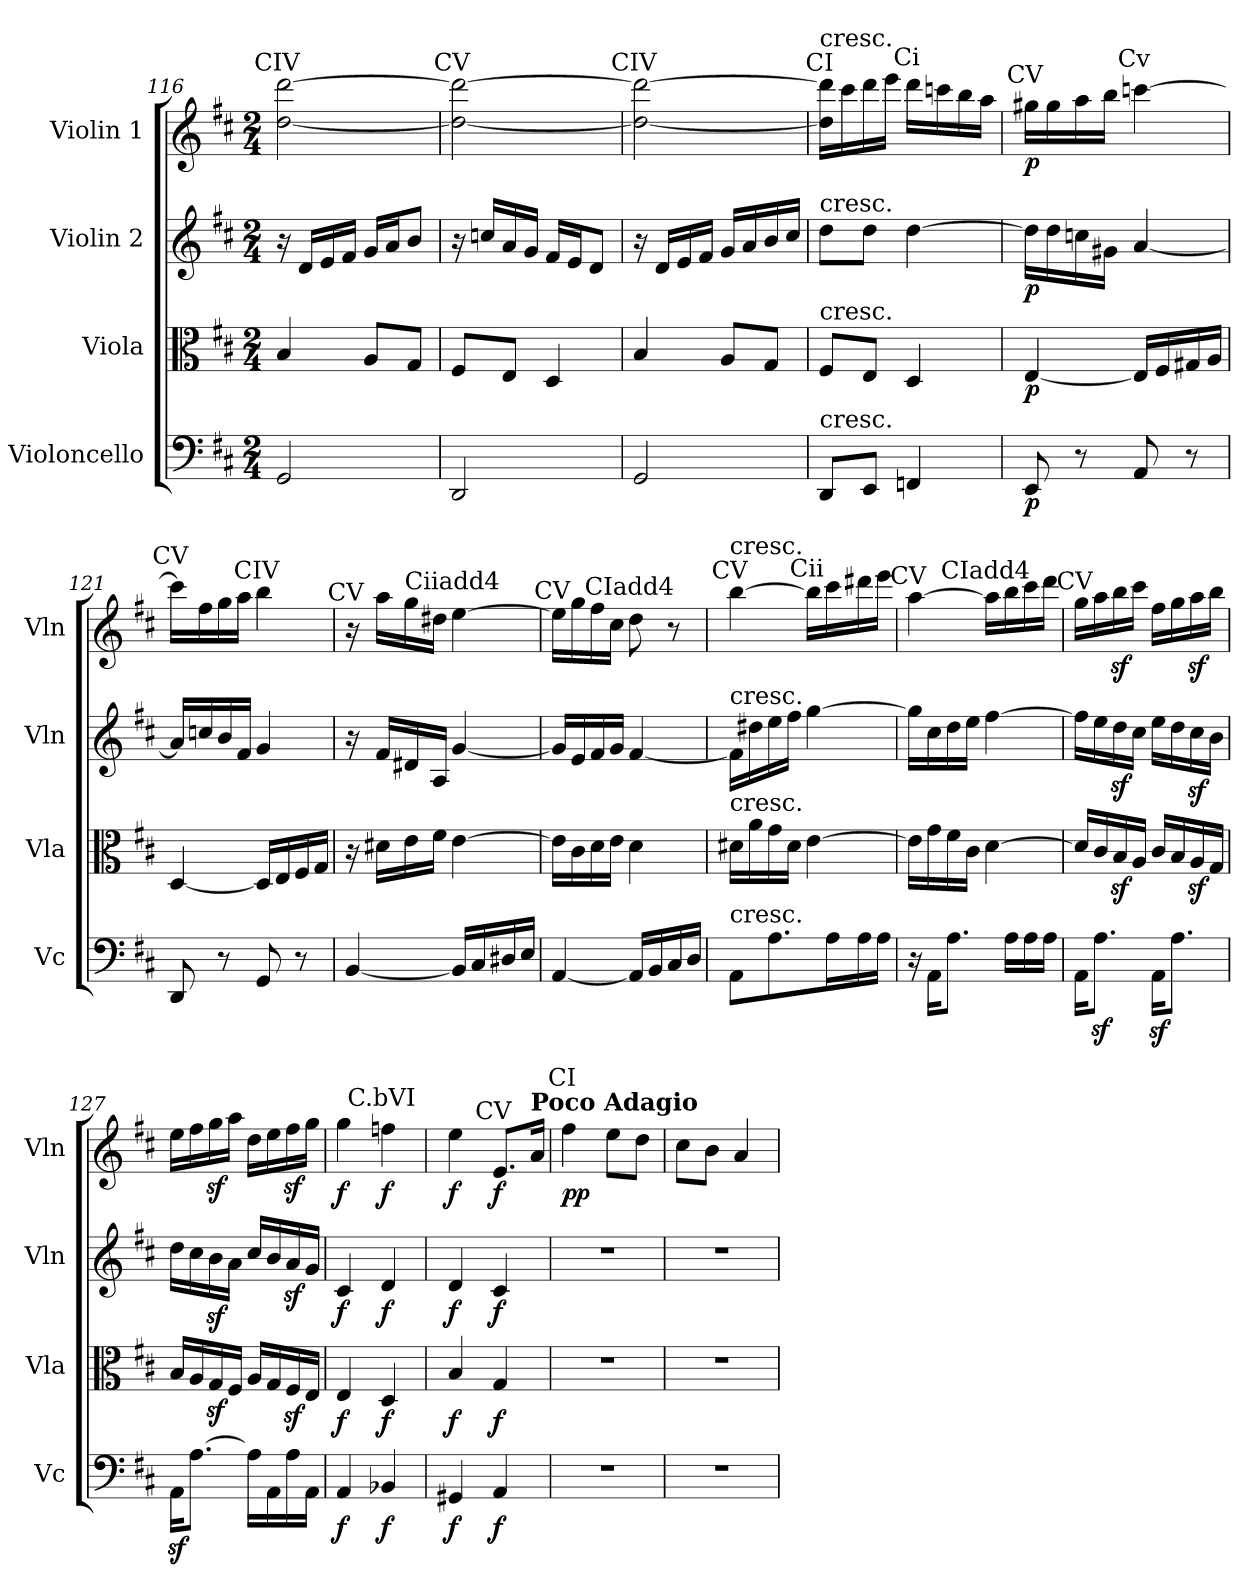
**kern	**dynam	**kern	**dynam	**kern	**dynam	**kern	**dynam
*part4	*part4	*part3	*part3	*part2	*part2	*part1	*part1
*staff4	*staff4	*staff3	*staff3	*staff2	*staff2	*staff1	*staff1
*I"Violoncello	*	*I"Viola	*	*I"Violin 2	*	*I"Violin 1	*
*I'Vc	*	*I'Vla	*	*I'Vln	*	*I'Vln	*
*clefF4	*	*clefC3	*	*clefG2	*	*clefG2	*
*k[f#c#]	*	*k[f#c#]	*	*k[f#c#]	*	*k[f#c#]	*
*D:	*	*D:	*	*D:	*	*D:	*
*M2/4	*	*M2/4	*	*M2/4	*	*M2/4	*
=116	=116	=116	=116	=116	=116	=116	=116
!	!	!	!	!	!	!LO:TX:a:cj:t=CIV	!
2GG/	.	4B/	.	16r	.	[2dd\ [2ddd\	.
.	.	.	.	16d/LL	.	.	.
.	.	.	.	16e/	.	.	.
.	.	.	.	16f#/JJ	.	.	.
.	.	8A/L	.	16g/LL	.	.	.
.	.	.	.	16a/J	.	.	.
.	.	8G/J	.	8b/J	.	.	.
!!LO:PB:g=z
=117	=117	=117	=117	=117	=117	=117	=117
!	!	!	!	!	!	!LO:TX:a:cj:t=CV	!
2DD/	.	8F#/L	.	16r	.	2dd\_ 2ddd\_	.
.	.	.	.	16ccn/LL	.	.	.
.	.	8E/J	.	16a/	.	.	.
.	.	.	.	16g/JJ	.	.	.
.	.	4D/	.	16f#/LL	.	.	.
.	.	.	.	16e/J	.	.	.
.	.	.	.	8d/J	.	.	.
=118	=118	=118	=118	=118	=118	=118	=118
!	!	!	!	!	!	!LO:TX:a:cj:t=CIV	!
2GG/	.	4B/	.	16r	.	2dd\_ 2ddd\_	.
.	.	.	.	16d/LL	.	.	.
.	.	.	.	16e/	.	.	.
.	.	.	.	16f#/JJ	.	.	.
.	.	8A/L	.	16g/LL	.	.	.
.	.	.	.	16a/	.	.	.
.	.	8G/J	.	16b/	.	.	.
.	.	.	.	16cc#/JJ	.	.	.
=119	=119	=119	=119	=119	=119	=119	=119
!	!	!	!	!	!	!LO:TX:a:cj:t=CI	!
!	!	!	!	!	!	!LO:TX:a:t=cresc.	!
!	!	!	!	!LO:TX:a:t=cresc.	!	!	!
!	!	!LO:TX:a:t=cresc.	!	!	!	!	!
!LO:TX:a:t=cresc.	!	!	!	!	!	!	!
8DD/L	.	8F#/L	.	8dd\L	.	16dd\] 16ddd\]LL	.
.	.	.	.	.	.	16ccc#\	.
8EE/J	.	8E/J	.	8dd\J	.	16ddd\	.
.	.	.	.	.	.	16eee\JJ	.
!	!	!	!	!	!	!LO:TX:a:cj:t=Ci	!
4FFn/	.	4D/	.	[4dd\	.	16ddd\LL	.
.	.	.	.	.	.	16cccn\	.
.	.	.	.	.	.	16bb\	.
.	.	.	.	.	.	16aa\JJ	.
=120	=120	=120	=120	=120	=120	=120	=120
!	!	!	!	!	!	!LO:TX:a:cj:t=CV	!
!	!LO:DY:b	!	!LO:DY:b	!	!LO:DY:b	!	!LO:DY:b
8EE/	p	[4E/	p	16dd\LL]	p	16gg#X\LL	p
.	.	.	.	16dd\	.	16gg#\	.
8r	.	.	.	16ccn\	.	16aa\	.
.	.	.	.	16g#X\JJ	.	16bb\JJ	.
!	!	!	!	!	!	!LO:TX:a:cj:t=Cv	!
8AA/	.	16E/LL]	.	[4a/	.	[4cccn\	.
.	.	16F#/	.	.	.	.	.
8r	.	16G#X/	.	.	.	.	.
.	.	16A/JJ	.	.	.	.	.
!!LO:PB:g=z
=121	=121	=121	=121	=121	=121	=121	=121
!	!	!	!	!	!	!LO:TX:a:cj:t=CV	!
8DD/	.	[4D/	.	16a/LL]	.	16ccc\LL]	.
.	.	.	.	16ccn/	.	16ff#\	.
8r	.	.	.	16b/	.	16gg\	.
.	.	.	.	16f#/JJ	.	16aa\JJ	.
!	!	!	!	!	!	!LO:TX:a:cj:t=CIV	!
8GG/	.	16D/LL]	.	4g/	.	4bb\	.
.	.	16E/	.	.	.	.	.
8r	.	16F#/	.	.	.	.	.
.	.	16G/JJ	.	.	.	.	.
=122	=122	=122	=122	=122	=122	=122	=122
!	!	!	!	!	!	!LO:TX:a:cj:t=CV	!
[4BB/	.	16r	.	16r	.	16r	.
.	.	16d#X\LL	.	16f#/LL	.	16aa\LL	.
.	.	16e\	.	16d#X/	.	16gg\	.
.	.	16f#\JJ	.	16A/JJ	.	16dd#X\JJ	.
!	!	!	!	!	!	!LO:TX:a:cj:t=Ciiadd4	!
16BB/LL]	.	[4e\	.	[4g/	.	[4ee\	.
16C#/	.	.	.	.	.	.	.
16D#X/	.	.	.	.	.	.	.
16E/JJ	.	.	.	.	.	.	.
=123	=123	=123	=123	=123	=123	=123	=123
!	!	!	!	!	!	!LO:TX:a:cj:t=CV	!
[4AA/	.	16e\LL]	.	16g/LL]	.	16ee\LL]	.
.	.	16c#\	.	16e/	.	16gg\	.
.	.	16d\	.	16f#/	.	16ff#\	.
.	.	16e\JJ	.	16g/JJ	.	16cc#\JJ	.
!	!	!	!	!	!	!LO:TX:a:cj:t=CIadd4	!
16AA/LL]	.	4d\	.	[4f#/	.	8dd\	.
16BB/	.	.	.	.	.	.	.
16C#/	.	.	.	.	.	8r	.
16D/JJ	.	.	.	.	.	.	.
!!LO:LB:g=z
=124	=124	=124	=124	=124	=124	=124	=124
!	!	!	!	!	!	!LO:TX:a:cj:t=CV	!
!	!	!	!	!	!	!LO:TX:a:t=cresc.	!
!	!	!	!	!LO:TX:a:t=cresc.	!	!	!
!	!	!LO:TX:a:t=cresc.	!	!	!	!	!
!LO:TX:a:t=cresc.	!	!	!	!	!	!	!
8AA\L	.	16d#X\LL	.	16f#\LL]	.	[4bb\	.
.	.	16a\	.	16dd#X\	.	.	.
8.A\	.	16g\	.	16ee\	.	.	.
.	.	16d#\JJ	.	16ff#\JJ	.	.	.
!	!	!	!	!	!	!LO:TX:a:cj:t=Cii	!
.	.	[4e\	.	[4gg\	.	16bb\LL]	.
16A\L	.	.	.	.	.	16ccc#\	.
16A\	.	.	.	.	.	16ddd#X\	.
16A\JJ	.	.	.	.	.	16eee\JJ	.
!!LO:PB:g=z
=125	=125	=125	=125	=125	=125	=125	=125
!	!	!	!	!	!	!LO:TX:a:cj:t=CV	!
16r	.	16e\LL]	.	16gg\LL]	.	[4aa\	.
16AA\KL	.	16g\	.	16cc#\	.	.	.
8.A\J	.	16f#\	.	16dd\	.	.	.
.	.	16c#\JJ	.	16ee\JJ	.	.	.
!	!	!	!	!	!	!LO:TX:a:cj:t=CIadd4	!
.	.	[4d\	.	[4ff#\	.	16aa\LL]	.
16A\LL	.	.	.	.	.	16bb\	.
16A\	.	.	.	.	.	16ccc#\	.
16A\JJ	.	.	.	.	.	16ddd\JJ	.
=126	=126	=126	=126	=126	=126	=126	=126
!	!	!	!	!	!	!LO:TX:a:cj:t=CV	!
16AA\KL	.	16d/LL]	.	16ff#\LL]	.	16gg\LL	.
8.Az<\J	.	16c#/	.	16ee\	.	16aa\	.
.	.	16Bz</	.	16ddz<\	.	16bbz<\	.
.	.	16A/JJ	.	16cc#\JJ	.	16ccc#\JJ	.
16AAz<\KL	.	16c#/LL	.	16ee\LL	.	16ff#\LL	.
8.A\J	.	16B/	.	16dd\	.	16gg\	.
.	.	16Az</	.	16cc#z<\	.	16aaz<\	.
.	.	16G/JJ	.	16b\JJ	.	16bb\JJ	.
=127	=127	=127	=127	=127	=127	=127	=127
16AAz<\KL	.	16B/LL	.	16dd\LL	.	16ee\LL	.
[8.A\J	.	16A/	.	16cc#\	.	16ff#\	.
.	.	16Gz</	.	16bz<\	.	16ggz<\	.
.	.	16F#/JJ	.	16a\JJ	.	16aa\JJ	.
16A\LL]	.	16A/LL	.	16cc#/LL	.	16dd\LL	.
16AA\	.	16G/	.	16b/	.	16ee\	.
16A\	.	16F#z</	.	16az</	.	16ff#z<\	.
16AA\JJ	.	16E/JJ	.	16g/JJ	.	16gg\JJ	.
=128	=128	=128	=128	=128	=128	=128	=128
!	!LO:DY:b	!	!LO:DY:b	!	!LO:DY:b	!	!LO:DY:b
4AA/	f	4E/	f	4c#/	f	4gg\	f
!	!	!	!	!	!	!LO:TX:a:cj:t=C.bVI	!
!	!LO:DY:b	!	!LO:DY:b	!	!LO:DY:b	!	!LO:DY:b
4BB-X/	f	4D/	f	4d/	f	4ffn\	f
=129	=129	=129	=129	=129	=129	=129	=129
!	!LO:DY:b	!	!LO:DY:b	!	!LO:DY:b	!	!LO:DY:b
4GG#X/	f	4B/	f	4d/	f	4ee\	f
!	!	!	!	!	!	!LO:TX:a:cj:t=CV	!
!	!LO:DY:b	!	!LO:DY:b	!	!LO:DY:b	!	!LO:DY:b
4AA/	f	4G/	f	4c#/	f	8.e/L	f
!	!	!	!	!	!	!LO:TX:a:B:t=Poco Adagio	!
.	.	.	.	.	.	16a/Jk	.
!!LO:LB:g=z
=130	=130	=130	=130	=130	=130	=130	=130
*	*	*	*	*	*	*MM50	*
!	!	!	!	!	!	!LO:TX:a:cj:t=CI	!
!	!	!	!	!	!	!	!LO:DY:b
2r	.	2r	.	2r	.	4ff#\	pp
.	.	.	.	.	.	8ee\L	.
.	.	.	.	.	.	8dd\J	.
!!LO:PB:g=z
=131	=131	=131	=131	=131	=131	=131	=131
2r	.	2r	.	2r	.	8cc#\L	.
.	.	.	.	.	.	8b\J	.
.	.	.	.	.	.	4a/	.
=	=	=	=	=	=	=	=
*-	*-	*-	*-	*-	*-	*-	*-
